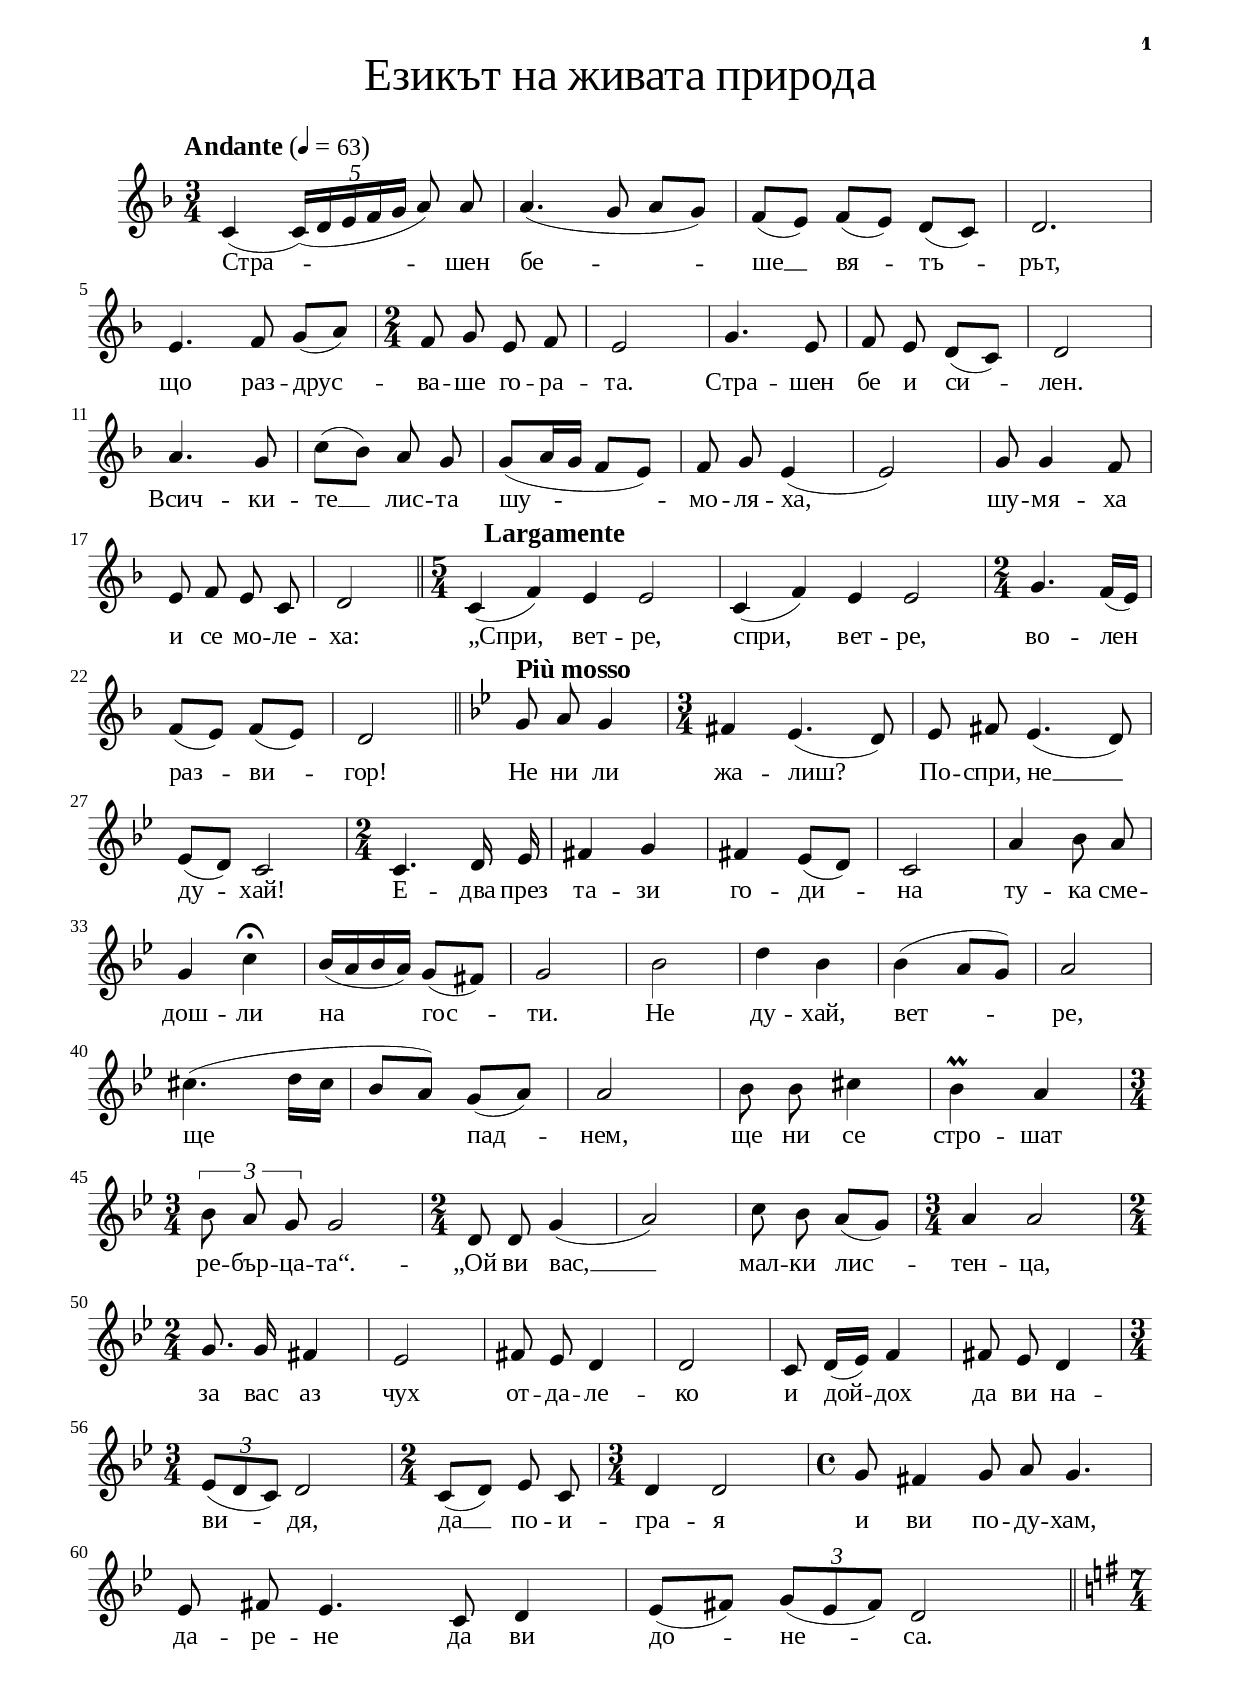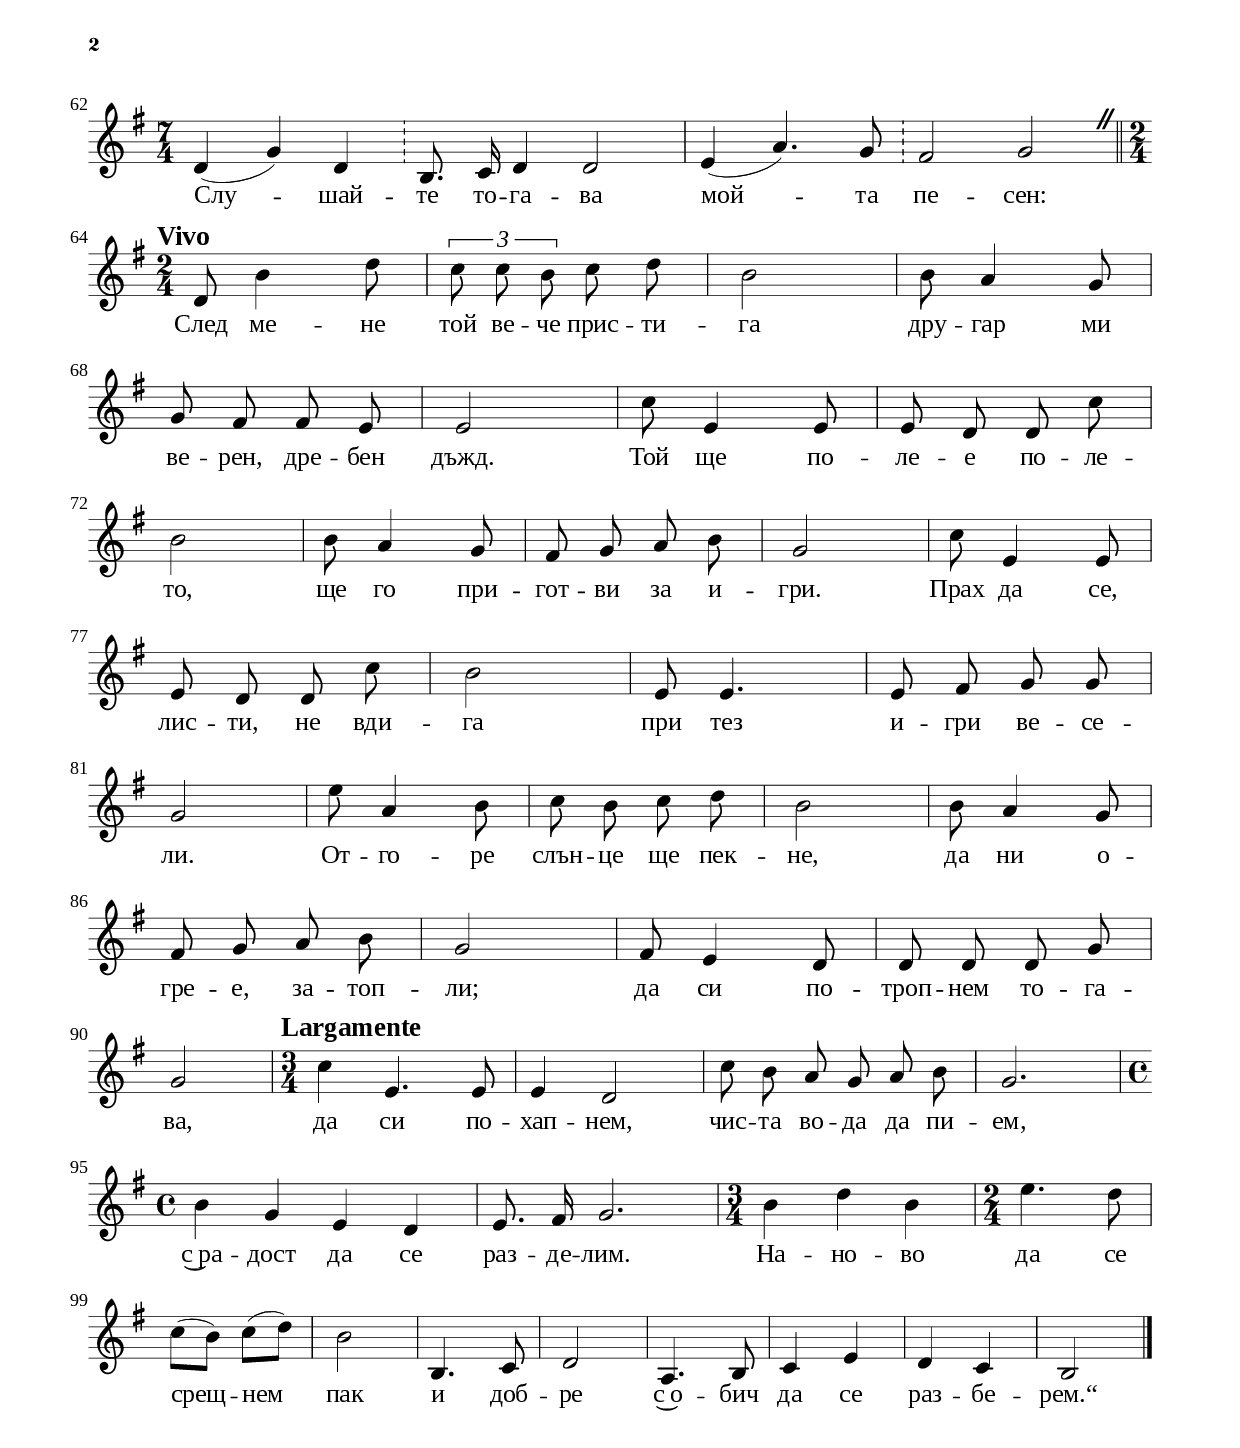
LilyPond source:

\version "2.24.4"

\include "include/globals.ily"

\bookpart {
  \label #'ref130
  \tocItem \markup "Езикът на живата природа"

  \paper {
    print-all-headers = ##t
    print-page-number = ##t
    print-first-page-number = ##t


    % put page numbers on the top and change the font style.
    oddHeaderMarkup = \markup
    \fill-line {
      ""
      \unless \on-first-page-of-part \fromproperty #'header:instrument
      \if \should-print-page-number \abs-fontsize #7 { \number \fromproperty #'page:page-number-string }
    }
    %% evenHeaderMarkup would inherit the value of
    %% oddHeaderMarkup if it were not defined here
    evenHeaderMarkup = \markup
    \fill-line {
      \if \should-print-page-number \abs-fontsize #7 { \number \fromproperty #'page:page-number-string }
      \unless \on-first-page-of-part \fromproperty #'header:instrument
      ""
    }

    oddFooterMarkup = \markup ""

    evenFooterMarkup = ""
    left-margin = 1.5\cm
    right-margin = 1.5\cm
    top-margin = 1\cm
    bottom-margin = 1.2\cm
    ragged-bottom = ##t % do not spread the staves to fill the whole vertical space
    top-markup-spacing.basic-distance = 0\mm % margin between page number and system for the first page
    top-system-spacing.basic-distance = 10\mm % margin between page number and system for the other pages

    % change distance between staves
    system-system-spacing =
    #'((basic-distance . 12.8)
       (minimum-distance . 6)
       (padding . 1)
       (stretchability . 12))
  }
  \score {
    \include "include/score-layout.ily"
    \new Voice \absolute {
      \clef treble
      \key f \major
      \time 3/4
      \tempoFunc "Andante" 4 "63"
      \autoBeamOff
      c'4 ( \once \omit TupletBracket
      \times 4/5  {
        c'16 ) ( [  d'16  e'16  f'16
        g'16 ]
      }
      a'8 ) a'8  |

      a'4. ( g'8   a'8 [  g'8
      ] ) |
      f'8 ( [ e'8 ])
      f'8 ( [  e'8  ] )  d'8 ( [  c'8]) |
      d'2. \break |
      e'4. f'8  g'8 ( [
      a'8  ])
      \time 2/4 f'8 g'8 e'8  f'8 |
      e'2 | % 6
      g'4.  e'8 |
      f'8  e'8
      d'8 ( [  c'8 ]) | d'2 \break |
      a'4.  g'8 | c''8 ( [  bes'8 ]) a'8  g'8 |
      g'8 ( [ a'16   g'16]
      f'8  [ e'8 ] ) |

      f'8 g'8 e'4 ( |e'2) |
      g'8  g'4  f'8 |  \break
      e'8  f'8 e'8  c'8 | d'2 |   % 13
      \time 5/4  | \bar "||" % 13
      \tempo "        Largamente" c'4 ( f'4 )
      e'4  e'2 | % 14
      c'4 (  f'4 )  e'4  e'2 | % 15
      \time 2/4  | % 15
      g'4.  f'16 ( [  e'16 ]) \break | % 16
      f'8 ( [  e'8 ] ) f'8 ( [  e'8 ] )| % 17
      d'2 \bar "||"
      \tempo "Più mosso"
      \key g \minor | % 18
      g'8  a'8  g'4 | % 19
      \time 3/4 fis'4  es'4. ( d'8 ) |
      es'8  fis'8  es'4. ( d'8 )| \break % 21
      es'8 ( [  d'8 ])   c'2   |   % 22
      \time 2/4 c'4.  d'16  es'16 | % 23
      fis'4  g'4|  fis'4
      es'8 ( [  d'8 ])  | c'2 | % 25
      a'4 bes'8 a'8  \break  | % 26
      g'4  c''4 ^\fermata  | % 27
      \slurDown \stemUp bes'16 (
      [a'16 bes'16  a'16])
      \slurNeutral \stemNeutral
      g'8 ( [  fis'8 ] )| % 28
      g'2  | % 29
      bes'2 |  d''4  bes'4 |
      bes'4 ( a'8 [  g'8  ] ) a'2  \break | % 31
      cis''4. (  d''16 [  cis''16 ] |
      bes'8 [  a'8 ] ) % 32
      g'8 ( [  a'8 ] ) a'2 |
      bes'8  bes'8  cis''4 | % 34
      bes'4 \prall  a'4 |  \break % 35
      \time 3/4  | % 35
      \times 2/3  {
        bes'8  a'8  g'8
      }
      g'2 | \time 2/4 d'8  d'8
      g'4 ( | a'2 ) |   % 37
      c''8  bes'8  a'8 ( [  g'8 ]) |
      \time 3/4  | % 38
      a'4  a'2  | \break
      \time 2/4  | % 39
      g'8.  g'16  fis'4 |
      es'2 | % 41
      fis'8  es'8  d'4 | % 42
      d'2 | % 43
      c'8  d'16 ( [  es'16 ] ) f'4 | % 44
      fis'8 es'8  d'4 | % 46
      \time 3/4  | \break  % 46
      \once \omit TupletBracket
      \times 2/3  {
        es'8 ( [  d'8  c'8 ])
      }
      d'2 | % 47
      \time 2/4  | % 47
      c'8 ( [  d'8 ])  es'8  c'8  | % 48
      \time 3/4  | % 48
      d'4  d'2 | % 49
      \time 4/4  | % 49
      g'8  fis'4  g'8
      a'8 g'4. \break | % 51
      es'8  fis'8  es'4.  c'8
      d'4 |  es'8 ([ fis'8 ])
      \times 2/3  {
        g'8 ( [  es'8  fis'8 ] )
      } d'2 | \bar "||" \break
      \key g \major \time 7/4 | % 54
      d'4 (  g'4 )  d'4  \bar "!" b8. c'16 d'4  d'2 | % 56
      e'4 ( a'4.)   g'8  \bar "!" fis'2  g'2 \caesura \bar "||" \break
      \time 2/4  | % 58
      \tempo "Vivo" d'8 b'4  d''8 | % 59
      \tupletUp \times 2/3  {
        c''8   c''8  b'8
      } \tupletNeutral
      c''8 d''8  |
      b'2 | % 61
      b'8  a'4  g'8 | \break % 62
      g'8  fis'8  fis'8  e'8 | % 63
      e'2 | % 64
      c''8  e'4  e'8 | % 65
      e'8  d'8  d'8  c''8 | \break % 66
      b'2 | % 67
      b'8  a'4  g'8  | % 68
      fis'8  g'8  a'8  b'8 |  % 69
      g'2 |
      c''8  e'4  e'8 | \break % 71
      e'8  d'8  d'8  c''8 | % 72
      b'2  | % 73
      e'8  e'4. |   % 74
      e'8  fis'8  g'8  g'8 \break | % 75
      g'2  | % 76
      e''8  a'4  b'8 | % 77
      c''8   b'8  c''8  d''8 | % 78
      b'2 |  % 79
      b'8  a'4  g'8 |\break
      fis'8  g'8  a'8  b'8 | % 81
      g'2 | % 82
      fis'8  e'4  d'8 |
      d'8  d'8  d'8  g'8 | \break % 84
      g'2 | % 85
      \tempo "Largamente"
      \time 3/4  | % 85
      c''4  e'4.  e'8 | % 86
      e'4 d'2 | % 87
      c''8 b'8 a'8  g'8
      a'8  b'8  | % 88
      g'2. |  \break % 89
      \time 4/4  | % 89
      b'4 g'4  e'4
      d'4 |
      e'8.  fis'16  g'2.   | % 91
      \time 3/4 b'4 d''4  b'4 | \time 2/4  e''4. d''8 |  \break | % 92
      c''8 ( [  b'8 ])  c''8 ( [
      d''8 ]) | b'2 | % 93
      b4.  c'8  d'2 | % 94
      a4. b8  c'4
      e'4 | % 95
      d'4  c'4  b2 \bar "|."
    }

    \addlyrics {
      Стра --  шен
      бе --   ше __  вя -- тъ
      -- рът, що раз -- друс -- ва --
      ше го -- ра -- та. Стра -- шен
      бе и си -- лен. Всич -- ки -- те __
      лис -- та шу --
      мо -- ля -- ха, шу -- мя -- ха и се
      мо -- ле -- ха: „Спри,  вет --
      ре, спри,  вет -- ре, во -- лен
      раз -- ви -- гор! Не ни
      ли жа -- лиш?  По -- спри, не __
      ду -- хай! Е -- два през та
      -- зи го -- ди -- на ту --
      ка сме -- дош -- ли на
      гос -- ти. Не ду -- хай, вет --
      ре, ще пад --
      нем, ще ни се стро -- шат ре --
      бър -- ца -- та“. -- „Ой ви вас, __
      мал -- ки лис -- тен -- ца,
      за вас аз чух от -- да -- ле -- ко
      и дой -- дох да ви на -- ви
      --  дя, да __  по -- и -- гра --
      я и ви по -- ду -- хам, да -- ре --
      не да ви до -- не --  са.
      Слу -- шай -- те то -- га -- ва
      мой -- та пе -- сен: След ме --
      не той ве -- че прис -- ти -- га дру
      -- гар ми ве -- рен, дре -- бен
      дъжд. Той ще по -- ле -- е по --
      ле -- то, ще го при -- гот -- ви
      за и -- гри. Прах да се, лис --
      ти, не вди -- га при тез и -- гри
      ве -- се -- ли. От -- го -- ре слън
      -- це ще пек -- не, да ни о --
      гре -- е, за -- топ -- ли; да си
      по -- троп -- нем то -- га  -- ва,
      да си по -- хап  -- нем, чис
      -- та во -- да да пи  -- ем,
      с~ра -- дост да се раз -- де --
      лим. На -- но -- во да се срещ
      -- нем  пак и доб -- ре с~о
      -- бич да се раз -- бе -- рем.“}

      \header {
        title = \titleFunc #'ref_desc_8 "Езикът на живата природа" "Ezikăt na živata priroda"
      }

      \midi{}

    }



  } % bookpart
